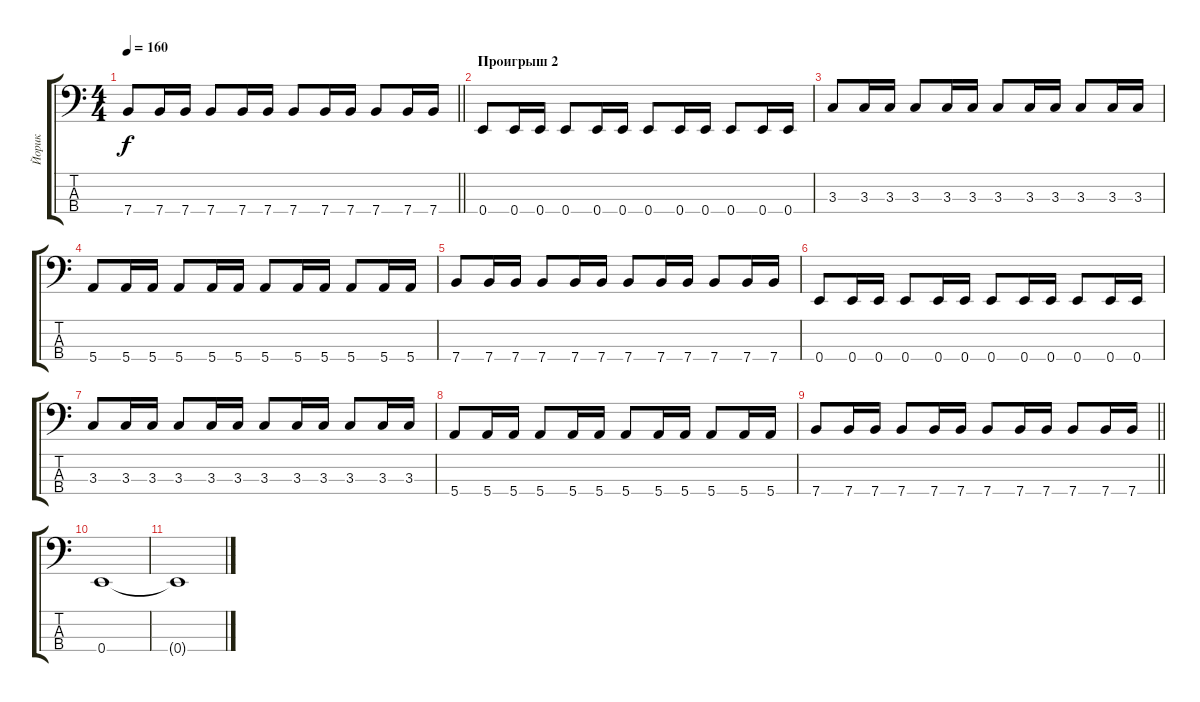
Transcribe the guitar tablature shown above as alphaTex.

\track ("Йорик" "Йорик") {instrument electricbasspick}
\staff {score tabs}
\tuning (G2 D2 A1 E1) {hide}
\ts (4 4)
\tempo 160
\clef f4
\barLineRight lightlight
\ks c
7.4.8{dy f} 7.4.16 7.4.16 7.4.8 7.4.16 7.4.16 7.4.8 7.4.16 7.4.16 7.4.8 7.4.16 7.4.16 |
\section ("" "Проигрыш 2")
0.4.8 0.4.16 0.4.16 0.4.8 0.4.16 0.4.16 0.4.8 0.4.16 0.4.16 0.4.8 0.4.16 0.4.16 |
3.3.8 3.3.16 3.3.16 3.3.8 3.3.16 3.3.16 3.3.8 3.3.16 3.3.16 3.3.8 3.3.16 3.3.16 |
5.4.8 5.4.16 5.4.16 5.4.8 5.4.16 5.4.16 5.4.8 5.4.16 5.4.16 5.4.8 5.4.16 5.4.16 |
7.4.8 7.4.16 7.4.16 7.4.8 7.4.16 7.4.16 7.4.8 7.4.16 7.4.16 7.4.8 7.4.16 7.4.16 |
0.4.8 0.4.16 0.4.16 0.4.8 0.4.16 0.4.16 0.4.8 0.4.16 0.4.16 0.4.8 0.4.16 0.4.16 |
3.3.8 3.3.16 3.3.16 3.3.8 3.3.16 3.3.16 3.3.8 3.3.16 3.3.16 3.3.8 3.3.16 3.3.16 |
5.4.8 5.4.16 5.4.16 5.4.8 5.4.16 5.4.16 5.4.8 5.4.16 5.4.16 5.4.8 5.4.16 5.4.16 |
\barLineRight lightlight
7.4.8 7.4.16 7.4.16 7.4.8 7.4.16 7.4.16 7.4.8 7.4.16 7.4.16 7.4.8 7.4.16 7.4.16 |
0.4.1 |
0.4{t}.1
